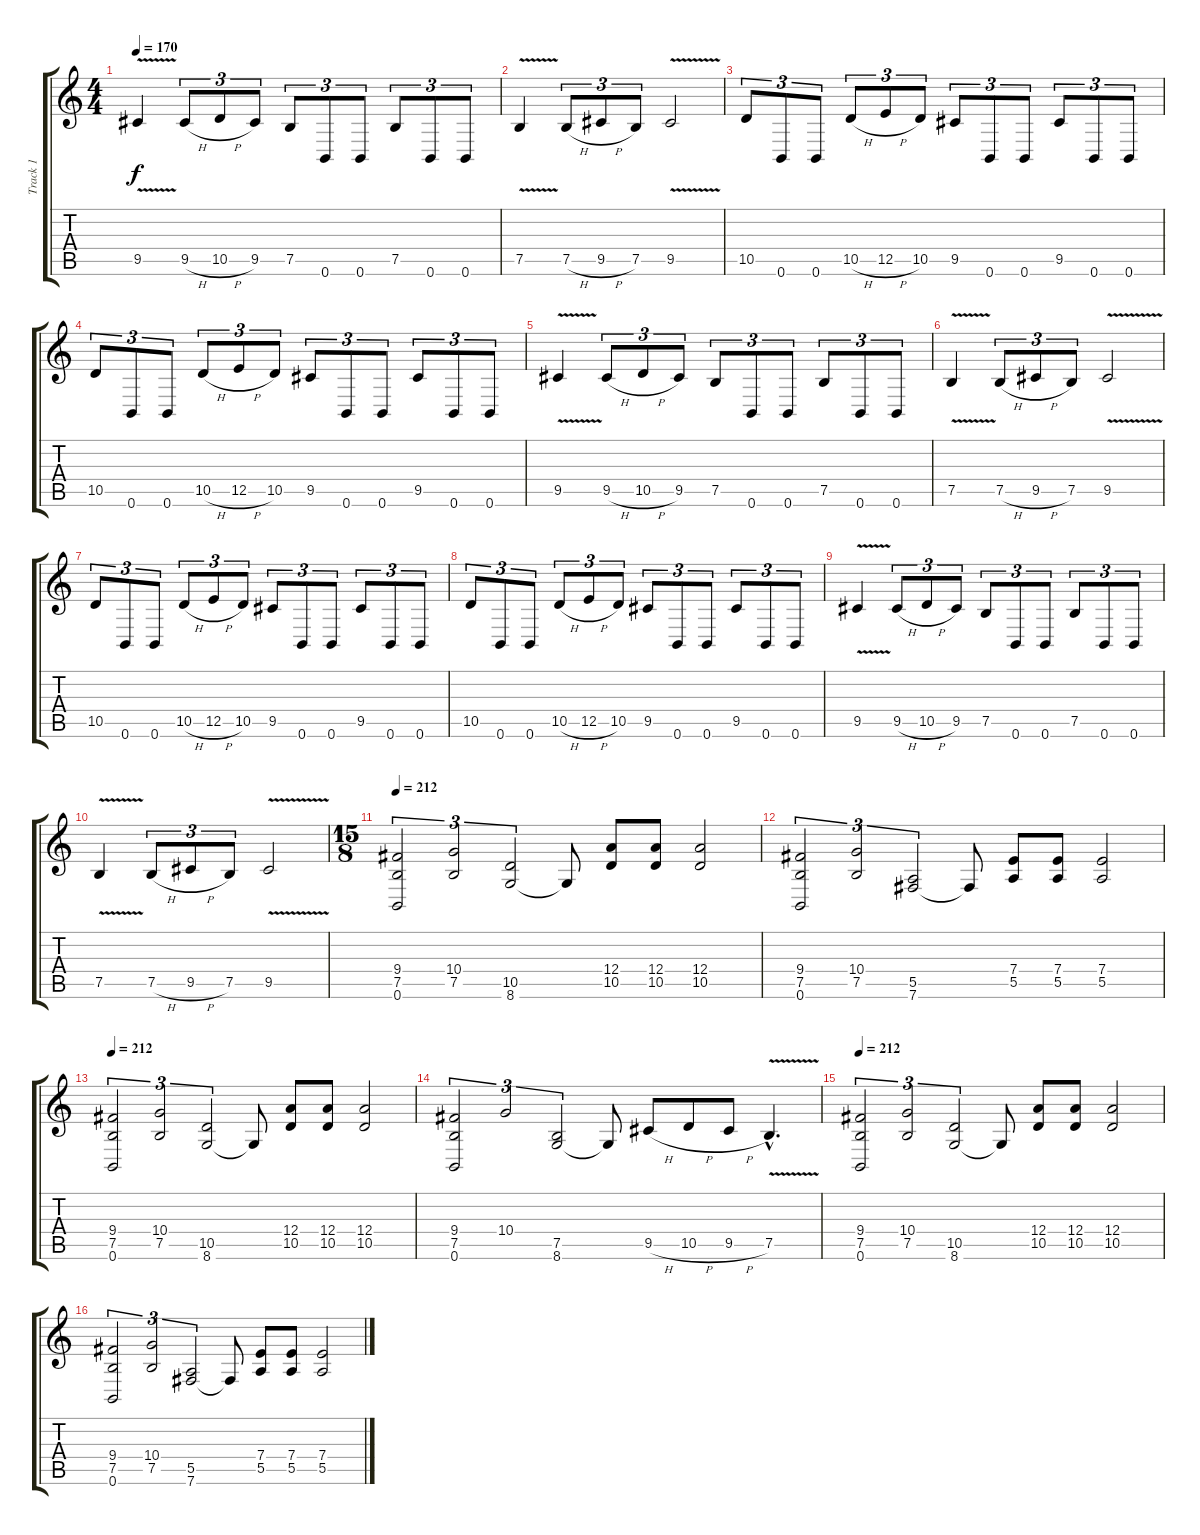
\track ("Track 1" "Track 1") {instrument distortionguitar}
\staff {score tabs}
\tuning (B3 Gb3 D3 A2 E2 B1) {hide}
\ts (4 4)
\tempo 170
\clef g2
\ks c
9.5{v}.4{dy f} 9.5{h}.8{tu (3 2)} 10.5{h}.8{tu (3 2)} 9.5.8{tu (3 2)} 7.5.8{tu (3 2)} 0.6.8{tu (3 2)} 0.6.8{tu (3 2)} 7.5.8{tu (3 2)} 0.6.8{tu (3 2)} 0.6.8{tu (3 2)} |
7.5{v}.4 7.5{h}.8{tu (3 2)} 9.5{h}.8{tu (3 2)} 7.5.8{tu (3 2)} 9.5{v}.2 |
10.5.8{tu (3 2)} 0.6.8{tu (3 2)} 0.6.8{tu (3 2)} 10.5{h}.8{tu (3 2)} 12.5{h}.8{tu (3 2)} 10.5.8{tu (3 2)} 9.5.8{tu (3 2)} 0.6.8{tu (3 2)} 0.6.8{tu (3 2)} 9.5.8{tu (3 2)} 0.6.8{tu (3 2)} 0.6.8{tu (3 2)} |
10.5.8{tu (3 2)} 0.6.8{tu (3 2)} 0.6.8{tu (3 2)} 10.5{h}.8{tu (3 2)} 12.5{h}.8{tu (3 2)} 10.5.8{tu (3 2)} 9.5.8{tu (3 2)} 0.6.8{tu (3 2)} 0.6.8{tu (3 2)} 9.5.8{tu (3 2)} 0.6.8{tu (3 2)} 0.6.8{tu (3 2)} |
9.5{v}.4 9.5{h}.8{tu (3 2)} 10.5{h}.8{tu (3 2)} 9.5.8{tu (3 2)} 7.5.8{tu (3 2)} 0.6.8{tu (3 2)} 0.6.8{tu (3 2)} 7.5.8{tu (3 2)} 0.6.8{tu (3 2)} 0.6.8{tu (3 2)} |
7.5{v}.4 7.5{h}.8{tu (3 2)} 9.5{h}.8{tu (3 2)} 7.5.8{tu (3 2)} 9.5{v}.2 |
10.5.8{tu (3 2)} 0.6.8{tu (3 2)} 0.6.8{tu (3 2)} 10.5{h}.8{tu (3 2)} 12.5{h}.8{tu (3 2)} 10.5.8{tu (3 2)} 9.5.8{tu (3 2)} 0.6.8{tu (3 2)} 0.6.8{tu (3 2)} 9.5.8{tu (3 2)} 0.6.8{tu (3 2)} 0.6.8{tu (3 2)} |
10.5.8{tu (3 2)} 0.6.8{tu (3 2)} 0.6.8{tu (3 2)} 10.5{h}.8{tu (3 2)} 12.5{h}.8{tu (3 2)} 10.5.8{tu (3 2)} 9.5.8{tu (3 2)} 0.6.8{tu (3 2)} 0.6.8{tu (3 2)} 9.5.8{tu (3 2)} 0.6.8{tu (3 2)} 0.6.8{tu (3 2)} |
9.5{v}.4 9.5{h}.8{tu (3 2)} 10.5{h}.8{tu (3 2)} 9.5.8{tu (3 2)} 7.5.8{tu (3 2)} 0.6.8{tu (3 2)} 0.6.8{tu (3 2)} 7.5.8{tu (3 2)} 0.6.8{tu (3 2)} 0.6.8{tu (3 2)} |
7.5{v}.4 7.5{h}.8{tu (3 2)} 9.5{h}.8{tu (3 2)} 7.5.8{tu (3 2)} 9.5{v}.2 |
\ts (15 8)
\tempo 212
(9.4 7.5 0.6).2{tu (3 2)} (10.4 7.5).2{tu (3 2)} (10.5 8.6).2{tu (3 2)} 8.6{t}.8 (12.4 10.5).8 (12.4 10.5).8 (12.4 10.5).2 |
(9.4 7.5 0.6).2{tu (3 2)} (10.4 7.5).2{tu (3 2)} (5.5 7.6).2{tu (3 2)} 7.6{t}.8 (7.4 5.5).8 (7.4 5.5).8 (7.4 5.5).2 |
\tempo 212
(9.4 7.5 0.6).2{tu (3 2)} (10.4 7.5).2{tu (3 2)} (10.5 8.6).2{tu (3 2)} 8.6{t}.8 (12.4 10.5).8 (12.4 10.5).8 (12.4 10.5).2 |
(9.4 7.5 0.6).2{tu (3 2)} 10.4.2{tu (3 2)} (7.5 8.6).2{tu (3 2)} 8.6{t}.8 9.5{h}.8 10.5{h}.8 9.5{h}.8 7.5{v hac}.4{d} |
\tempo 212
(9.4 7.5 0.6).2{tu (3 2)} (10.4 7.5).2{tu (3 2)} (10.5 8.6).2{tu (3 2)} 8.6{t}.8 (12.4 10.5).8 (12.4 10.5).8 (12.4 10.5).2 |
(9.4 7.5 0.6).2{tu (3 2)} (10.4 7.5).2{tu (3 2)} (5.5 7.6).2{tu (3 2)} 7.6{t}.8 (7.4 5.5).8 (7.4 5.5).8 (7.4 5.5).2
